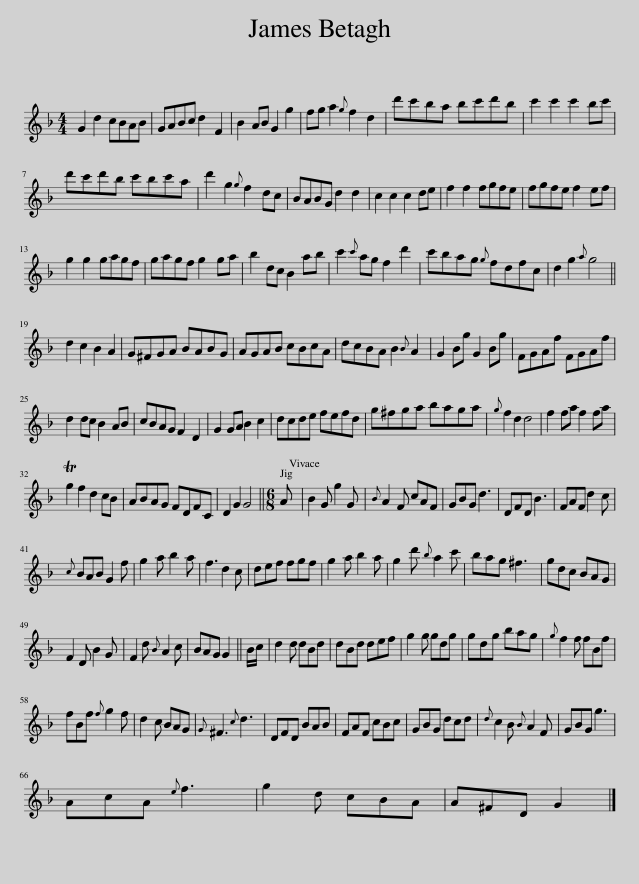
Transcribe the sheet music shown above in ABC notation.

X:1
L:1/8
M:4/4
I:linebreak $
K:F
V:1 treble
V:1
 G2 d2 cBAB | GABc d2 F2 | B2 AB G2 g2 | fg a2{g} f2 d2 | d'c'ba bc'd'b | %5
 c'2 c'2 c'2 bc' |$ d'c'd'b c'bc'a | d'2 g2{g} f2 dc | BABG d2 d2 | c2 c2 c2 de | %10
 f2 f2 fgfe | fgfe f2 ef |$ g2 g2 gagf | gagf g2 ga | b2 dc B2 ab | %15
 c'2{c'} ag f2 d'2 | c'bag{g} fdfc | d2 g2{a} g4 ||$ d2 c2 B2 A2 | G^FGA BABG | %20
 AGAB cBcA | dcBA B2{B} A2 | G2 Bg G2 Bg | FGAf FGAf |$ d2 dc B2 AB | %25
 cBAG F2 D2 | G2 GA B2 c2 | dcde fefd | g^fga baga |{g} f2 d2 d4 | %30
 f2 fa f2 fa |$ Tg2 f2 d2 cB | ABAG FDFC | D2 G2 G4 ||[M:6/8] A | %35
 B2 G g2 G |{B} A2 F cAF | GBG d3 | DFD B3 | FAF d2 c |$ %40
{c} BAB G2 f | g2 a b2 a | f3 d2 c | def fgf | g2 a b2 a | %45
 g2 d'{b} a2 c' | bag ^f3 | gdc BAG |$ F2 D B2 G | F2 d{B} A2 c | %50
 BAG G2 || B/c/ | d2 d dBd | dBd def | g2 g gdg | %55
 gdg bag |{g} f2 f fBf |$ fBf{f} g2 f | d2 c BAG |{G} ^F3{c} d3 | %60
 DFD BAB | FAF cBc | GBG dcd |{d} c2 B{B} A2 F | GBG g3 |$ %65
 AcA{e} f3 | g2 d cBA | A^FD G2 |] %68
